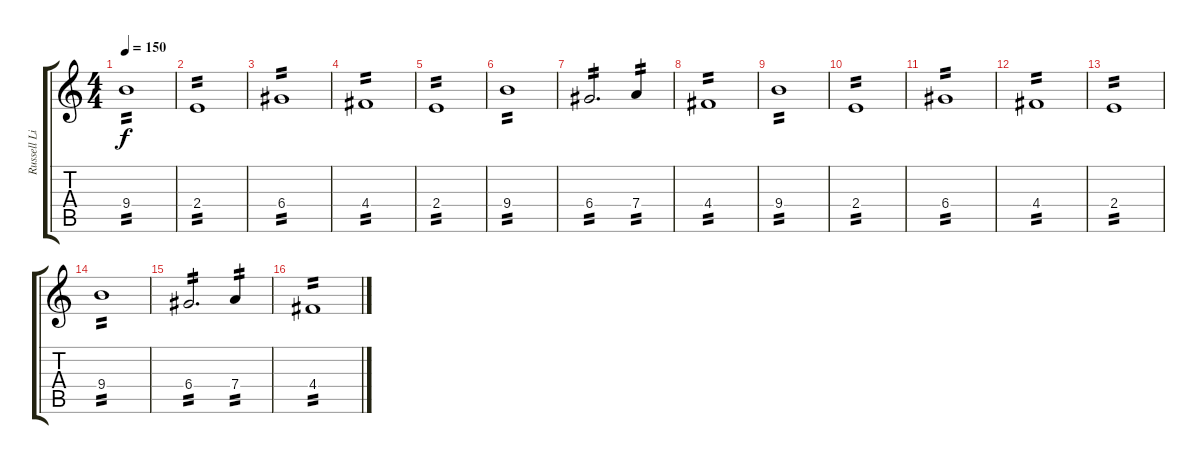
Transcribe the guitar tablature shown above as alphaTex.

\track ("Russell Lissack" "Russell Li") {instrument electricguitarclean}
\staff {score tabs}
\tuning (E4 B3 G3 D3 A2 E2) {hide}
\ts (4 4)
\tempo 150
\clef g2
\ks c
9.4.1{tp 2 dy f} |
2.4.1{tp 2} |
6.4.1{tp 2} |
4.4.1{tp 2} |
2.4.1{tp 2} |
9.4.1{tp 2} |
6.4.2{d tp 2} 7.4.4{tp 2} |
4.4.1{tp 2} |
9.4.1{tp 2} |
2.4.1{tp 2} |
6.4.1{tp 2} |
4.4.1{tp 2} |
2.4.1{tp 2} |
9.4.1{tp 2} |
6.4.2{d tp 2} 7.4.4{tp 2} |
4.4.1{tp 2}
